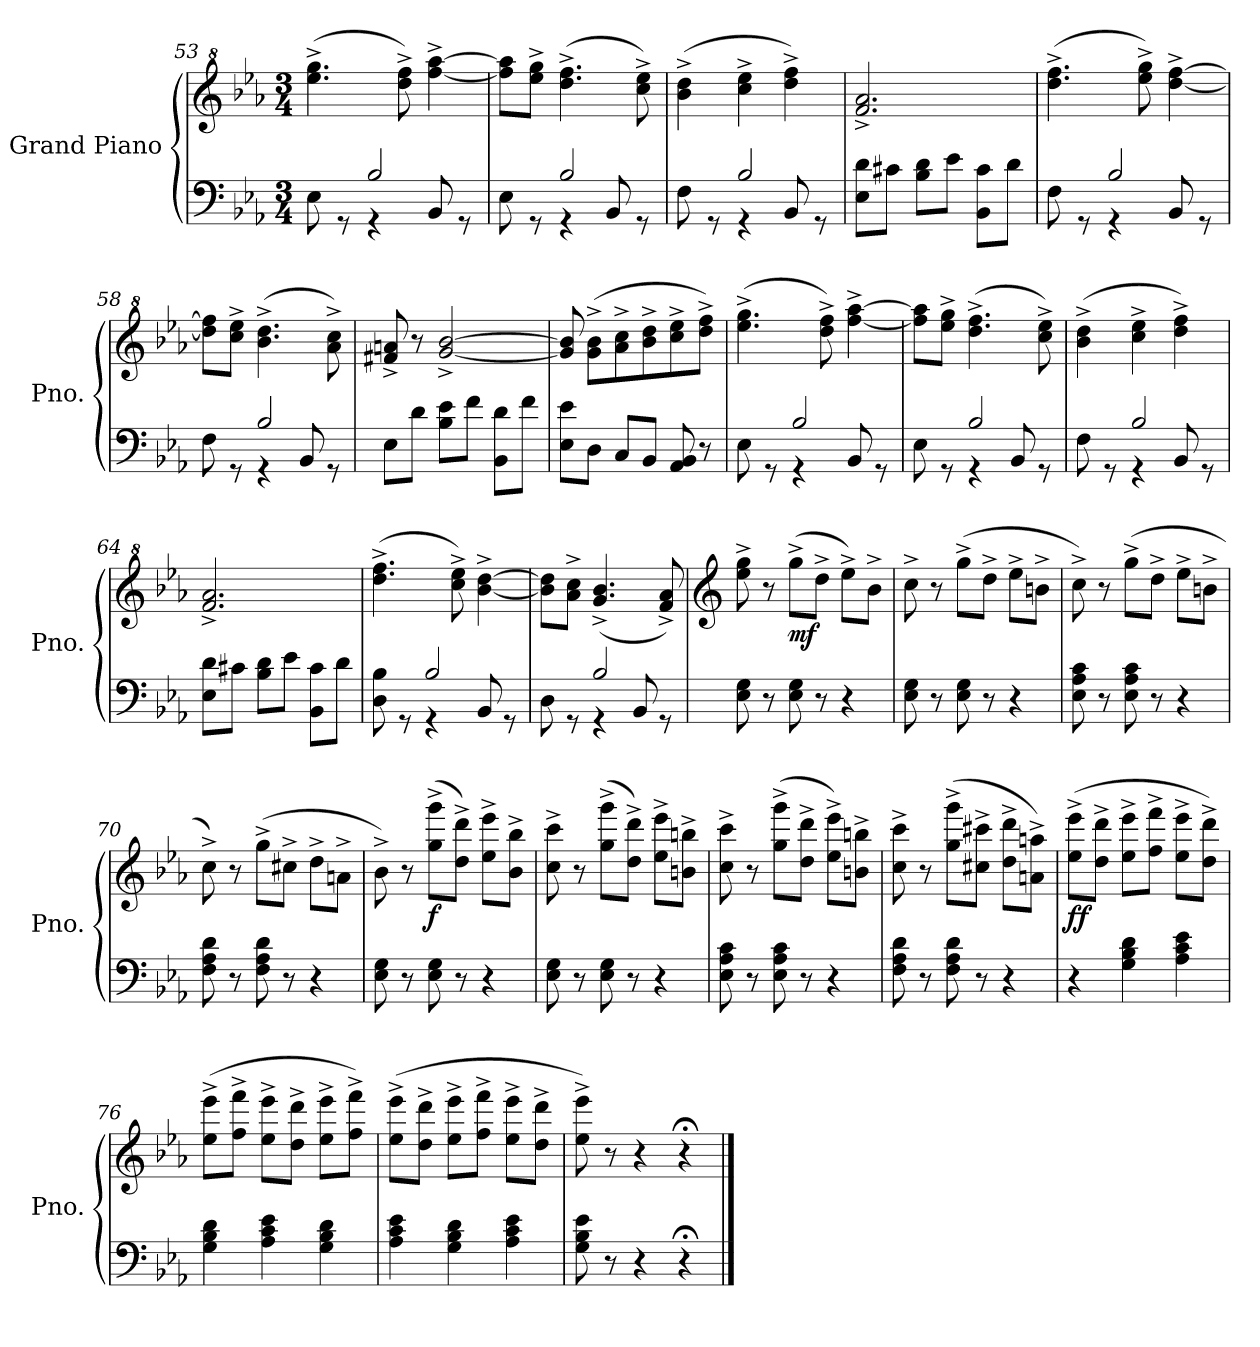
**kern	**kern	**dynam
*part1	*part1	*part1
*staff2	*staff1	*staff1/2
*I"Grand Piano	*	*
*I'Pno.	*	*
*clefF4	*clefG^2	*
*k[b-e-a-]	*k[b-e-a-]	*
*M3/4	*M3/4	*
=53	=53	=53
*^	*	*
8E-\	4ryy	(>4.eee-\^ 4.ggg\^	.
8rGG	.	.	.
4rGG	2B-/	.	.
.	.	8ddd\^ 8fff\^)	.
8BB-/	.	[4fff\^ [4aaa-\^	.
8rGG	.	.	.
=54	=54	=54	=54
8E-\	4ryy	8fff\] 8aaa-\]L	.
8rGG	.	8eee-\^ 8ggg\^J	.
4rGG	2B-/	(>4.ddd\^ 4.fff\^	.
8BB-/	.	.	.
8rGG	.	8ccc\^ 8eee-\^)	.
=55	=55	=55	=55
8F\	4ryy	(>4bb-\^ 4ddd\^	.
8rGG	.	.	.
4rGG	2B-/	4ccc\^ 4eee-\^	.
8BB-/	.	4ddd\^ 4fff\^)	.
8rGG	.	.	.
*v	*v	*	*
=56	=56	=56
8E-\ 8d\L	2.ff/^ 2.aa-/^	.
8c#X\J	.	.
8B-\ 8d\L	.	.
8e-\J	.	.
8BB-\ 8c#\L	.	.
8d\J	.	.
!!LO:LB:g=z
=57	=57	=57
*^	*	*
8F\	4ryy	(>4.ddd\^ 4.fff\^	.
8rGG	.	.	.
4rGG	2B-/	.	.
.	.	8eee-\^ 8ggg\^)	.
8BB-/	.	[4ddd\^ [4fff\^	.
8rGG	.	.	.
=58	=58	=58	=58
8F\	4ryy	8ddd\] 8fff\]L	.
8rGG	.	8ccc\^ 8eee-\^J	.
4rGG	2B-/	(>4.bb-\^ 4.ddd\^	.
8BB-/	.	.	.
8rGG	.	8aa-\^ 8ccc\^)	.
*v	*v	*	*
=59	=59	=59
8E-\L	8ff#X/^ 8aan/^	.
8d\J	8r	.
8B-\ 8e-\L	[2gg/^ [2bb-/^	.
8f\J	.	.
8BB-\ 8d\L	.	.
8f\J	.	.
=60	=60	=60
8E-\ 8e-\L	8gg/] 8bb-/]	.
8D\J	(>8gg\^ 8bb-\^L	.
8C/L	8aa-\^ 8ccc\^	.
8BB-/J	8bb-\^ 8ddd\^	.
8AA-/ 8BB-/	8ccc\^ 8eee-\^	.
8r	8ddd\^ 8fff\^J)	.
=61	=61	=61
*^	*	*
8E-\	4ryy	(>4.eee-\^ 4.ggg\^	.
8rGG	.	.	.
4rGG	2B-/	.	.
.	.	8ddd\^ 8fff\^)	.
8BB-/	.	[4fff\^ [4aaa-\^	.
8rGG	.	.	.
=62	=62	=62	=62
8E-\	4ryy	8fff\] 8aaa-\]L	.
8rGG	.	8eee-\^ 8ggg\^J	.
4rGG	2B-/	(>4.ddd\^ 4.fff\^	.
8BB-/	.	.	.
8rGG	.	8ccc\^ 8eee-\^)	.
!!LO:PB:g=z
=63	=63	=63	=63
8F\	4ryy	(>4bb-\^ 4ddd\^	.
8rGG	.	.	.
4rGG	2B-/	4ccc\^ 4eee-\^	.
8BB-/	.	4ddd\^ 4fff\^)	.
8rGG	.	.	.
*v	*v	*	*
=64	=64	=64
8E-\ 8d\L	2.ff/^ 2.aa-/^	.
8c#X\J	.	.
8B-\ 8d\L	.	.
8e-\J	.	.
8BB-\ 8c#\L	.	.
8d\J	.	.
=65	=65	=65
*^	*	*
8D\ 8B-\	4ryy	(>4.ddd\^ 4.fff\^	.
8rGG	.	.	.
4rGG	2B-/	.	.
.	.	8ccc\^ 8eee-\^)	.
8BB-/	.	[4bb-\^ [4ddd\^	.
8rGG	.	.	.
=66	=66	=66	=66
8D\	4ryy	8bb-\] 8ddd\]L	.
8rGG	.	8aa-\^ 8ccc\^J	.
4rGG	2B-/	(<4.gg/^ 4.bb-/^	.
8BB-/	.	.	.
8rGG	.	8ff/^ 8aa-/^)	.
*v	*v	*	*
=67	=67	=67
*	*clefG2	*
8E-\ 8G\	8ee-\^ 8gg\^	.
8r	8r	.
!	!	!LO:DY:b
8E-\ 8G\	(>8gg^\L	mf
8r	8dd^\J	.
4r	8ee-^\L)	.
.	8b-^\J	.
=68	=68	=68
8E-\ 8G\	8cc^\	.
8r	8r	.
8E-\ 8G\	(>8gg^\L	.
8r	8dd^\J	.
4r	8ee-^\L	.
.	8bn^\J	.
!!LO:LB:g=z
=69	=69	=69
8E-\ 8A-\ 8c\	8cc^\)	.
8r	8r	.
8E-\ 8A-\ 8c\	(>8gg^\L	.
8r	8dd^\J	.
4r	8ee-^\L	.
.	8bn^\J	.
=70	=70	=70
8F\ 8A-\ 8d\	8cc^\)	.
8r	8r	.
8F\ 8A-\ 8d\	(>8gg^\L	.
8r	8cc#X^\J	.
4r	8dd^\L	.
.	8an^\J	.
=71	=71	=71
8E-\ 8G\	8b-^\)	.
8r	8r	.
!	!	!LO:DY:b
8E-\ 8G\	(>8gg\^ 8ggg\^L	f
8r	8dd\^ 8ddd\^J)	.
4r	8ee-\^ 8eee-\^L	.
.	8b-\^ 8bb-\^J	.
=72	=72	=72
8E-\ 8G\	8cc\^ 8ccc\^	.
8r	8r	.
8E-\ 8G\	(>8gg\^ 8ggg\^L	.
8r	8dd\^ 8ddd\^J)	.
4r	8ee-\^ 8eee-\^L	.
.	8bn\^ 8bbn\^J	.
=73	=73	=73
8E-\ 8A-\ 8c\	8cc\^ 8ccc\^	.
8r	8r	.
8E-\ 8A-\ 8c\	(>8gg\^ 8ggg\^L	.
8r	8dd\^ 8ddd\^J	.
4r	8ee-\^ 8eee-\^L)	.
.	8bn\^ 8bbn\^J	.
=74	=74	=74
8F\ 8A-\ 8d\	8cc\^ 8ccc\^	.
8r	8r	.
8F\ 8A-\ 8d\	(>8gg\^ 8ggg\^L	.
8r	8cc#X\^ 8ccc#X\^J	.
4r	8dd\^ 8ddd\^L	.
.	8an\^ 8aan\^J)	.
!!LO:LB:g=z
=75	=75	=75
!	!	!LO:DY:b
4r	(>8ee-\^ 8eee-\^L	ff
.	8dd\^ 8ddd\^J	.
4G\ 4B-\ 4d\	8ee-\^ 8eee-\^L	.
.	8ff\^ 8fff\^J	.
4A-\ 4c\ 4e-\	8ee-\^ 8eee-\^L	.
.	8dd\^ 8ddd\^J)	.
=76	=76	=76
4G\ 4B-\ 4d\	(>8ee-\^ 8eee-\^L	.
.	8ff\^ 8fff\^J	.
4A-\ 4c\ 4e-\	8ee-\^ 8eee-\^L	.
.	8dd\^ 8ddd\^J	.
4G\ 4B-\ 4d\	8ee-\^ 8eee-\^L	.
.	8ff\^ 8fff\^J)	.
=77	=77	=77
4A-\ 4c\ 4e-\	(>8ee-\^ 8eee-\^L	.
.	8dd\^ 8ddd\^J	.
4G\ 4B-\ 4d\	8ee-\^ 8eee-\^L	.
.	8ff\^ 8fff\^J	.
4A-\ 4c\ 4e-\	8ee-\^ 8eee-\^L	.
.	8dd\^ 8ddd\^J	.
=78	=78	=78
8G\ 8B-\ 8e-\	8ee-\^ 8eee-\^)	.
8r	8r	.
4r	4r	.
4r;<	4r;<	.
==	==	==
*-	*-	*-
